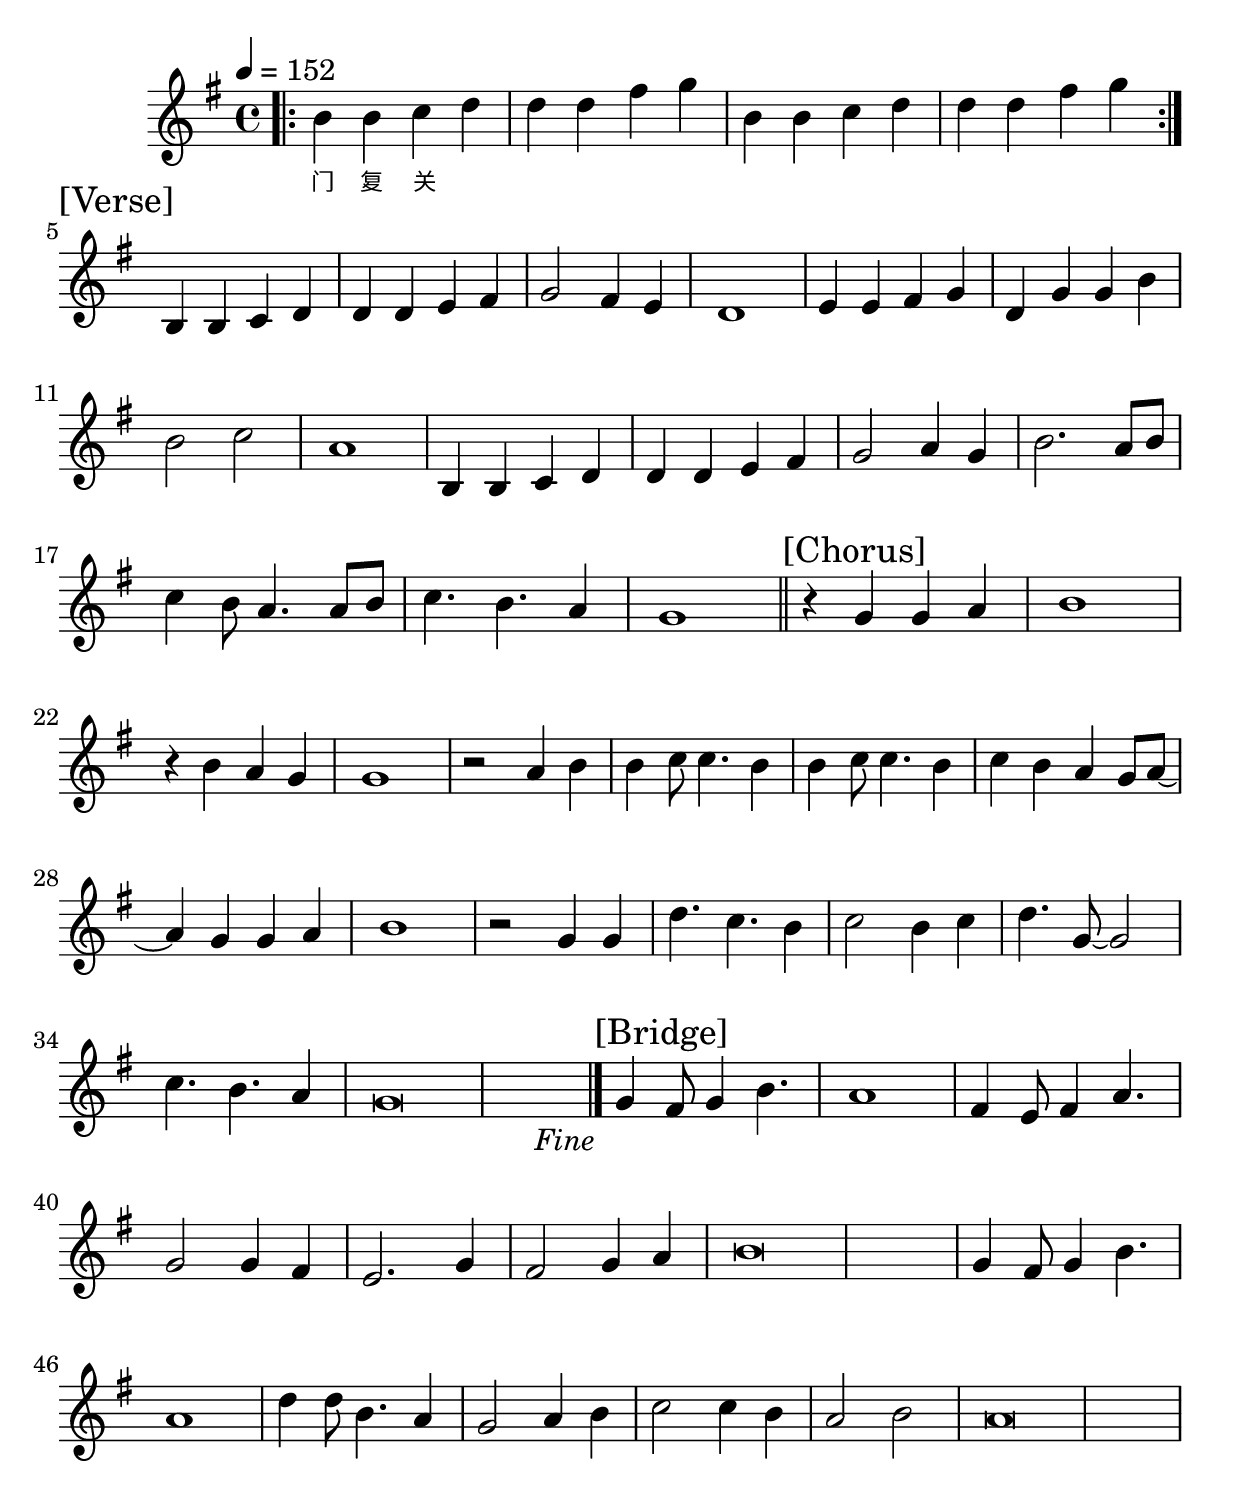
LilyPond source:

\version "2.24.0"

#(set-global-staff-size 26)

meta = {
  \tempo 4 = 152
  \time 4/4
  \key g \major
}

upper = \relative { \meta \clef treble \transpose c g \relative c' {

  % \bar ".|:" | e4 e f g | g g b c | e,4 e f g | g g b c | \bar ":|." \break
  \repeat volta 2 { | \bar ".|:" e4 e f g | g g b c | e,4 e f g | g g b c | } \break

  | \sectionLabel "[Verse]" e,, e f g | g g a b | c2 b4 a | g1 | a4 a b c | g c c e | \break

  | e2 f | d1 | e,4 e f g | g g a b | c2 d4 c | e2. d8 e | \break

  | f4 e8 d4. d8 e | f4. e d4 | c1 | \section \sectionLabel "[Chorus]" r4 c c d | e1 | \break

  | r4 e d c | c1 | r2 d4 e | e4 f8 f4. e4 | e f8 f4. e4 | f e d c8 d~ | \break

  | d4 c c d | e1 | r2 c4 c | g'4. f e4 | f2 e4 f | g4. c,8~2 | \break

  % | f4. e d4 | c\breve \fine | \section \sectionLabel "[Bridge]" c4 b8 c4 e4. | d1 | b4 a8 b4 d4. | \break
  | f4. e d4 | c\breve \jump "Fine" \bar "|." | \section \sectionLabel "[Bridge]" c4 b8 c4 e4. | d1 | b4 a8 b4 d4. | \break

  | c2 c4 b | a2. c4 | b2 c4 d | e\breve | c4 b8 c4 e4. | \break

  | d1 | g4 g8 e4. d4 | c2 d4 e | f2 f4 e | d2 e | d\breve |

} }


\score {
  \new ChoirStaff <<
    \new Staff {
      \new Voice = "melody" \upper
    }
    \addlyrics {
      \override Lyrics.LyricText.font-name = "Noto Sans CJK TC"
      \override Lyrics.LyricText.font-size = #-2
      门 复 关 _
    }
  >>
  \layout {
    \context {
      \Score
      % \override DynamicText.direction = #UP
      % \override DynamicLineSpanner.direction = #UP
    }
  }
  \midi { }
}
